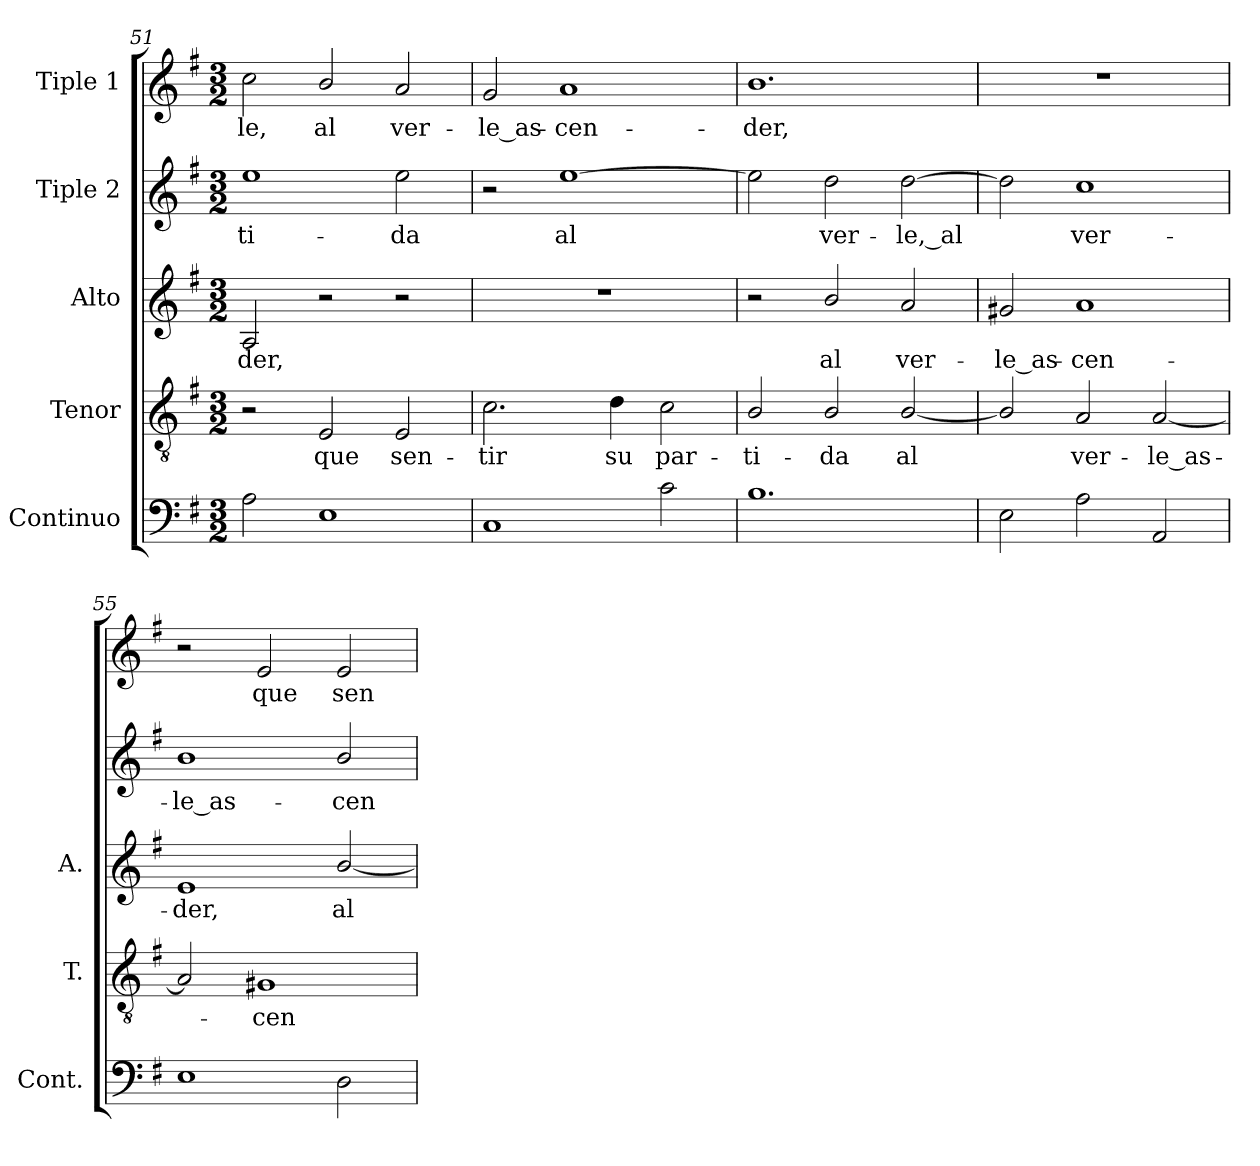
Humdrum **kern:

**kern	**kern	**text	**kern	**text	**kern	**text	**kern	**text
*part5	*part4	*part4	*part3	*part3	*part2	*part2	*part1	*part1
*staff5	*staff4	*staff4	*staff3	*staff3	*staff2	*staff2	*staff1	*staff1
*I"Continuo	*I"Tenor	*	*I"Alto	*	*I"Tiple 2	*	*I"Tiple 1	*
*I'Cont.	*I'T.	*	*I'A.	*	*	*	*	*
*clefF4	*clefGv2	*	*clefG2	*	*clefG2	*	*clefG2	*
*	*ITrd7c12	*	*	*	*	*	*	*
*k[f#]	*k[f#]	*	*k[f#]	*	*k[f#]	*	*k[f#]	*
*G:	*G:	*	*G:	*	*G:	*	*G:	*
*M3/2	*M3/2	*	*M3/2	*	*M3/2	*	*M3/2	*
=51	=51	=51	=51	=51	=51	=51	=51	=51
!	!	!	!	!LO:LY:b:color=#000000	!	!	!	!
!	!	!	!	!	!	!LO:LY:b:color=#000000	!	!
!	!	!	!	!	!	!	!	!LO:LY:b:color=#000000
2Ai\	2r	.	2Ai/	-der,	1eei	-ti-	2cci\	-le,
!	!	!LO:LY:b:color=#000000	!	!	!	!	!	!
!	!	!	!	!	!	!	!	!LO:LY:b:color=#000000
1Ei	2EEi/	que	2r	.	.	.	2bi/	al
!	!	!LO:LY:b:color=#000000	!	!	!	!	!	!
!	!	!	!	!	!	!LO:LY:b:color=#000000	!	!
!	!	!	!	!	!	!	!	!LO:LY:b:color=#000000
.	2EEi/	sen-	2r	.	2eei\	-da	2ai/	ver-
=52	=52	=52	=52	=52	=52	=52	=52	=52
!	!	!LO:LY:b:color=#000000	!LO:N:vis=1	!	!	!	!	!
!	!	!	!	!	!	!	!	!LO:LY:b:color=#000000
1Ci	2.Ci\	-tir	1.r	.	2r	.	2gi/	-le_as-
!	!	!	!	!	!	!LO:LY:b:color=#000000	!	!
!	!	!	!	!	!	!	!	!LO:LY:b:color=#000000
.	.	.	.	.	[1eei	al	1ai	-cen-
!	!	!LO:LY:b:color=#000000	!	!	!	!	!	!
.	4Di\	su	.	.	.	.	.	.
!	!	!LO:LY:b:color=#000000	!	!	!	!	!	!
2ci\	2Ci\	par-	.	.	.	.	.	.
=53	=53	=53	=53	=53	=53	=53	=53	=53
!	!	!LO:LY:b:color=#000000	!	!	!	!	!	!
!	!	!	!	!	!	!	!	!LO:LY:b:color=#000000
1.Bi	2BBi/	-ti-	2r	.	2eei\]	.	1.bi	-der,
!	!	!LO:LY:b:color=#000000	!	!	!	!	!	!
!	!	!	!	!LO:LY:b:color=#000000	!	!	!	!
!	!	!	!	!	!	!LO:LY:b:color=#000000	!	!
.	2BBi/	-da	2bi/	al	2ddi\	ver-	.	.
!	!	!LO:LY:b:color=#000000	!	!	!	!	!	!
!	!	!	!	!LO:LY:b:color=#000000	!	!	!	!
!	!	!	!	!	!	!LO:LY:b:color=#000000	!	!
.	[2BBi/	al	2ai/	ver-	[2ddi\	-le,_al	.	.
=54	=54	=54	=54	=54	=54	=54	=54	=54
!	!	!	!	!LO:LY:b:color=#000000	!	!	!LO:N:vis=1	!
2Ei\	2BBi/]	.	2g#Xi/	-le_as-	2ddi\]	.	1.r	.
!	!	!LO:LY:b:color=#000000	!	!	!	!	!	!
!	!	!	!	!LO:LY:b:color=#000000	!	!	!	!
!	!	!	!	!	!	!LO:LY:b:color=#000000	!	!
2Ai\	2AAi/	ver-	1ai	-cen-	1cci	ver-	.	.
!	!	!LO:LY:b:color=#000000	!	!	!	!	!	!
2AAi/	[2AAi/	-le_as-	.	.	.	.	.	.
=55	=55	=55	=55	=55	=55	=55	=55	=55
!	!	!	!	!LO:LY:b:color=#000000	!	!	!	!
!	!	!	!	!	!	!LO:LY:b:color=#000000	!	!
1Ei	2AAi/]	.	1ei	-der,	1bi	-le_as-	2r	.
!	!	!LO:LY:b:color=#000000	!	!	!	!	!	!
!	!	!	!	!	!	!	!	!LO:LY:b:color=#000000
.	1GG#Xi	-cen-	.	.	.	.	2ei/	que
!	!	!	!	!LO:LY:b:color=#000000	!	!	!	!
!	!	!	!	!	!	!LO:LY:b:color=#000000	!	!
!	!	!	!	!	!	!	!	!LO:LY:b:color=#000000
2Di\	.	.	[2bi/	al	2bi/	-cen-	2ei/	sen-
=	=	=	=	=	=	=	=	=
*-	*-	*-	*-	*-	*-	*-	*-	*-
